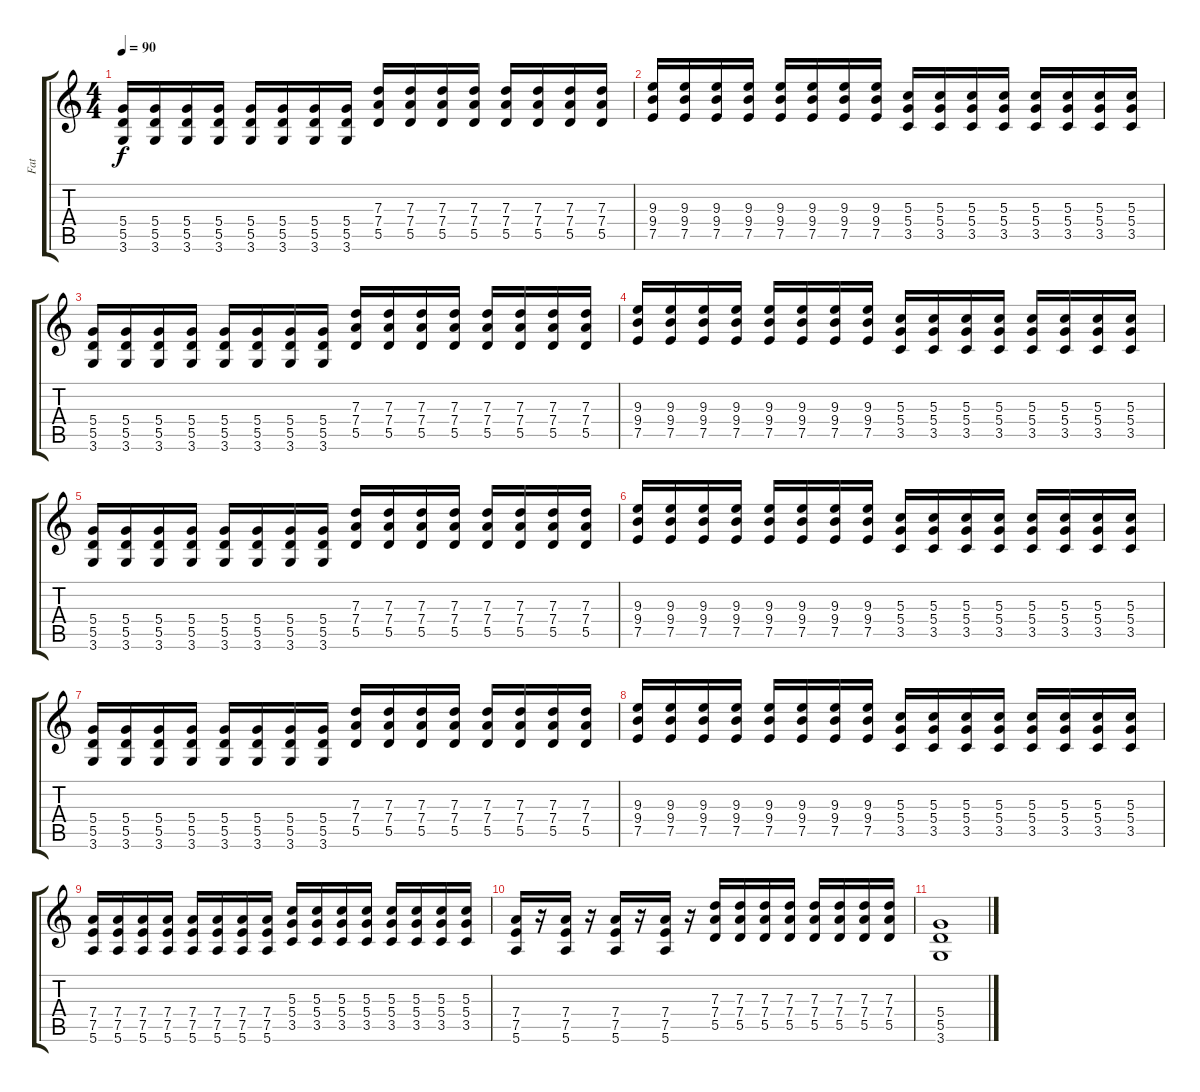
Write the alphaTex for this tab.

\track ("Fat" "Fat") {instrument distortionguitar}
\staff {score tabs}
\tuning (E4 B3 G3 D3 A2 E2) {hide}
\ts (4 4)
\tempo 90
\clef g2
\ks c
(5.4 5.5 3.6).16{dy f instrument distortionguitar} (5.4 5.5 3.6).16 (5.4 5.5 3.6).16 (5.4 5.5 3.6).16 (5.4 5.5 3.6).16 (5.4 5.5 3.6).16 (5.4 5.5 3.6).16 (5.4 5.5 3.6).16 (7.3 7.4 5.5).16 (7.3 7.4 5.5).16 (7.3 7.4 5.5).16 (7.3 7.4 5.5).16 (7.3 7.4 5.5).16 (7.3 7.4 5.5).16 (7.3 7.4 5.5).16 (7.3 7.4 5.5).16 |
(9.3 9.4 7.5).16 (9.3 9.4 7.5).16 (9.3 9.4 7.5).16 (9.3 9.4 7.5).16 (9.3 9.4 7.5).16 (9.3 9.4 7.5).16 (9.3 9.4 7.5).16 (9.3 9.4 7.5).16 (5.3 5.4 3.5).16 (5.3 5.4 3.5).16 (5.3 5.4 3.5).16 (5.3 5.4 3.5).16 (5.3 5.4 3.5).16 (5.3 5.4 3.5).16 (5.3 5.4 3.5).16 (5.3 5.4 3.5).16 |
(5.4 5.5 3.6).16 (5.4 5.5 3.6).16 (5.4 5.5 3.6).16 (5.4 5.5 3.6).16 (5.4 5.5 3.6).16 (5.4 5.5 3.6).16 (5.4 5.5 3.6).16 (5.4 5.5 3.6).16 (7.3 7.4 5.5).16 (7.3 7.4 5.5).16 (7.3 7.4 5.5).16 (7.3 7.4 5.5).16 (7.3 7.4 5.5).16 (7.3 7.4 5.5).16 (7.3 7.4 5.5).16 (7.3 7.4 5.5).16 |
(9.3 9.4 7.5).16 (9.3 9.4 7.5).16 (9.3 9.4 7.5).16 (9.3 9.4 7.5).16 (9.3 9.4 7.5).16 (9.3 9.4 7.5).16 (9.3 9.4 7.5).16 (9.3 9.4 7.5).16 (5.3 5.4 3.5).16 (5.3 5.4 3.5).16 (5.3 5.4 3.5).16 (5.3 5.4 3.5).16 (5.3 5.4 3.5).16 (5.3 5.4 3.5).16 (5.3 5.4 3.5).16 (5.3 5.4 3.5).16 |
(5.4 5.5 3.6).16 (5.4 5.5 3.6).16 (5.4 5.5 3.6).16 (5.4 5.5 3.6).16 (5.4 5.5 3.6).16 (5.4 5.5 3.6).16 (5.4 5.5 3.6).16 (5.4 5.5 3.6).16 (7.3 7.4 5.5).16 (7.3 7.4 5.5).16 (7.3 7.4 5.5).16 (7.3 7.4 5.5).16 (7.3 7.4 5.5).16 (7.3 7.4 5.5).16 (7.3 7.4 5.5).16 (7.3 7.4 5.5).16 |
(9.3 9.4 7.5).16 (9.3 9.4 7.5).16 (9.3 9.4 7.5).16 (9.3 9.4 7.5).16 (9.3 9.4 7.5).16 (9.3 9.4 7.5).16 (9.3 9.4 7.5).16 (9.3 9.4 7.5).16 (5.3 5.4 3.5).16 (5.3 5.4 3.5).16 (5.3 5.4 3.5).16 (5.3 5.4 3.5).16 (5.3 5.4 3.5).16 (5.3 5.4 3.5).16 (5.3 5.4 3.5).16 (5.3 5.4 3.5).16 |
(5.4 5.5 3.6).16 (5.4 5.5 3.6).16 (5.4 5.5 3.6).16 (5.4 5.5 3.6).16 (5.4 5.5 3.6).16 (5.4 5.5 3.6).16 (5.4 5.5 3.6).16 (5.4 5.5 3.6).16 (7.3 7.4 5.5).16 (7.3 7.4 5.5).16 (7.3 7.4 5.5).16 (7.3 7.4 5.5).16 (7.3 7.4 5.5).16 (7.3 7.4 5.5).16 (7.3 7.4 5.5).16 (7.3 7.4 5.5).16 |
(9.3 9.4 7.5).16 (9.3 9.4 7.5).16 (9.3 9.4 7.5).16 (9.3 9.4 7.5).16 (9.3 9.4 7.5).16 (9.3 9.4 7.5).16 (9.3 9.4 7.5).16 (9.3 9.4 7.5).16 (5.3 5.4 3.5).16 (5.3 5.4 3.5).16 (5.3 5.4 3.5).16 (5.3 5.4 3.5).16 (5.3 5.4 3.5).16 (5.3 5.4 3.5).16 (5.3 5.4 3.5).16 (5.3 5.4 3.5).16 |
(7.4 7.5 5.6).16 (7.4 7.5 5.6).16 (7.4 7.5 5.6).16 (7.4 7.5 5.6).16 (7.4 7.5 5.6).16 (7.4 7.5 5.6).16 (7.4 7.5 5.6).16 (7.4 7.5 5.6).16 (5.3 5.4 3.5).16 (5.3 5.4 3.5).16 (5.3 5.4 3.5).16 (5.3 5.4 3.5).16 (5.3 5.4 3.5).16 (5.3 5.4 3.5).16 (5.3 5.4 3.5).16 (5.3 5.4 3.5).16 |
(7.4 7.5 5.6).16 r.16 (7.4 7.5 5.6).16 r.16 (7.4 7.5 5.6).16 r.16 (7.4 7.5 5.6).16 r.16 (7.3 7.4 5.5).16 (7.3 7.4 5.5).16 (7.3 7.4 5.5).16 (7.3 7.4 5.5).16 (7.3 7.4 5.5).16 (7.3 7.4 5.5).16 (7.3 7.4 5.5).16 (7.3 7.4 5.5).16 |
(5.4 5.5 3.6).1
